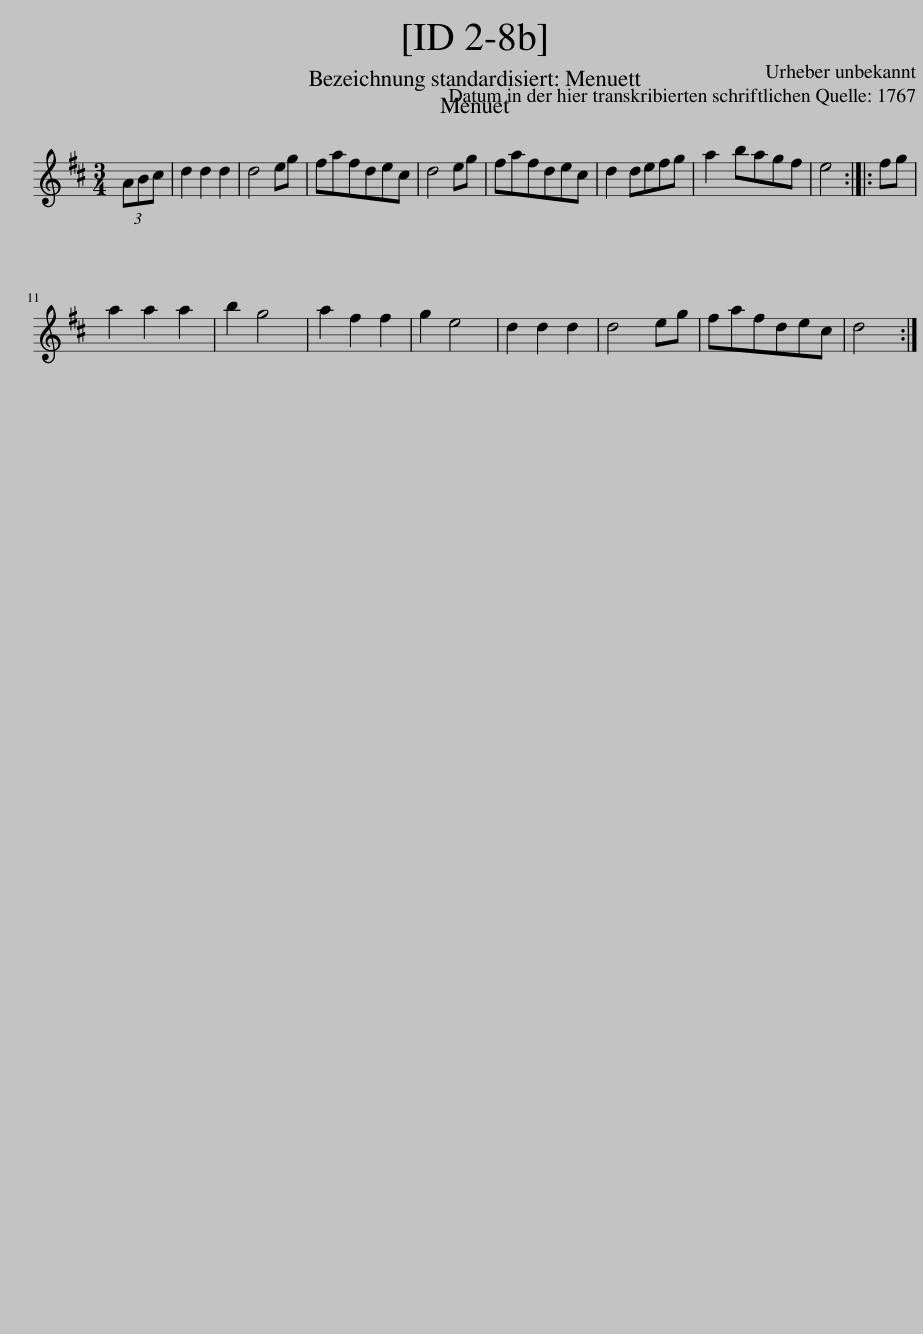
X:1
L:1/8
M:3/4
I:linebreak $
K:D
V:1 treble
V:1
 (3ABc | d2 d2 d2 | d4 eg | fafdec | d4 eg | %5
 fafdec | d2 defg | a2 bagf | e4 :: fg |$ %10
 a2 a2 a2 | b2 g4 | a2 f2 f2 | g2 e4 | d2 d2 d2 | %15
 d4 eg | fafdec | d4 :| %18
